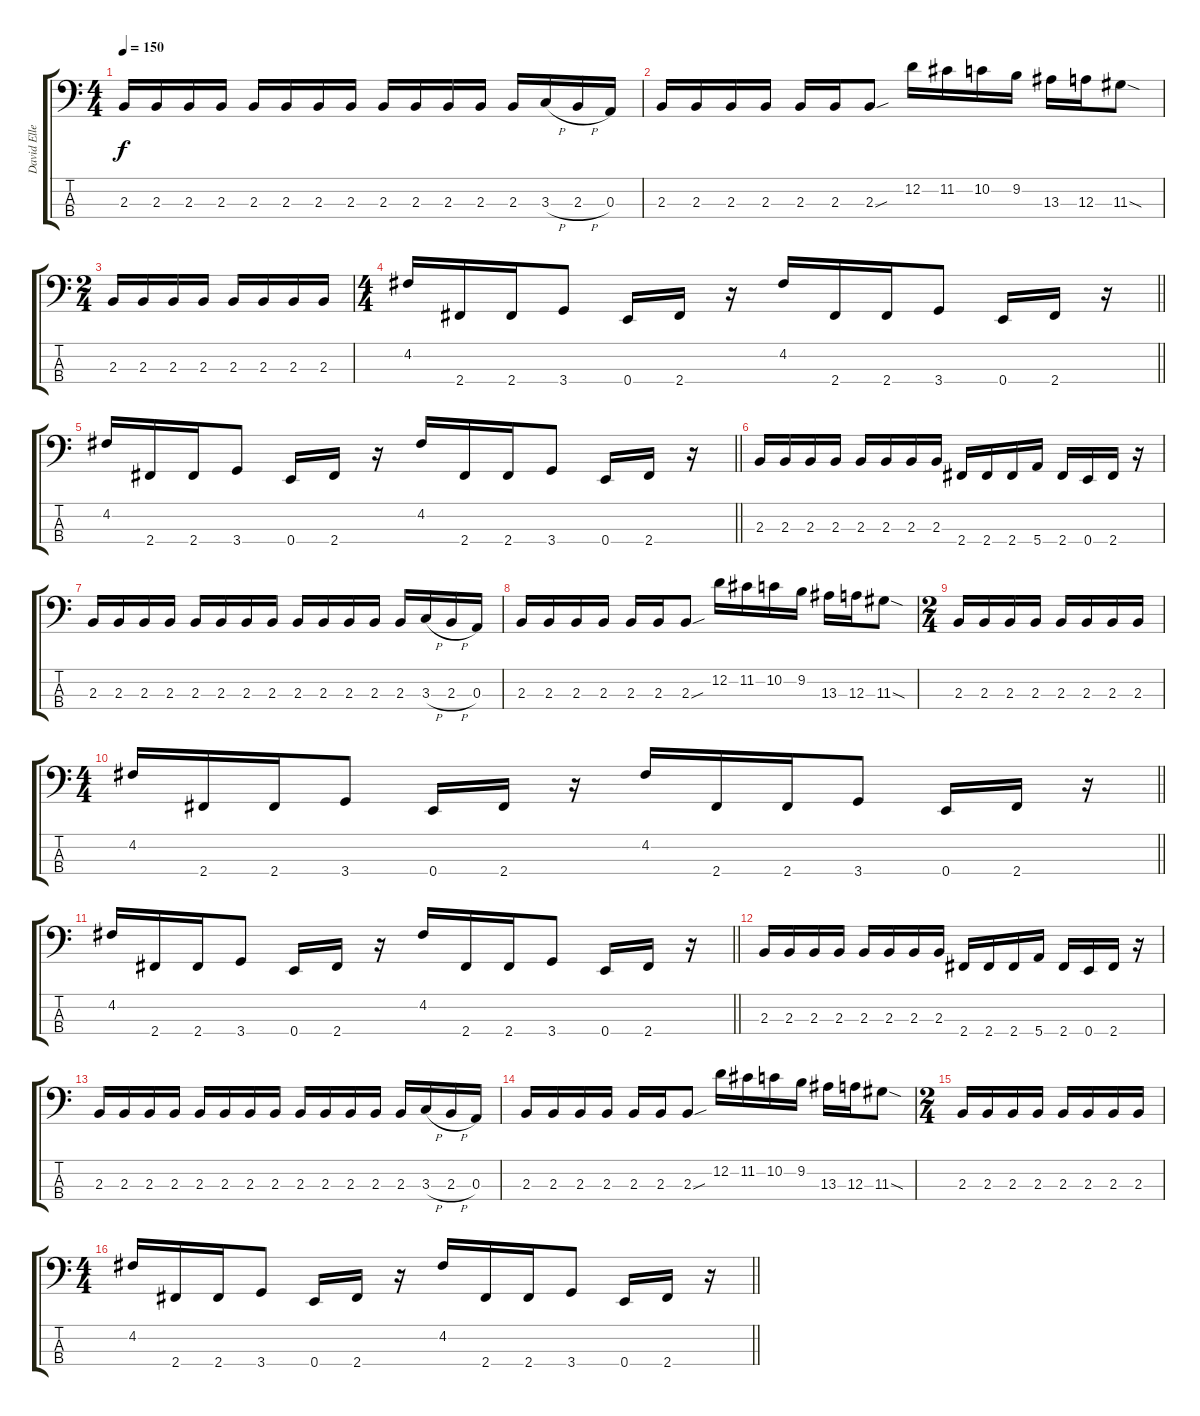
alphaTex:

\track ("David Ellefson" "David Elle") {solo instrument electricbassfinger}
\staff {score tabs}
\tuning (G2 D2 A1 E1) {hide}
\ts (4 4)
\tempo 150
\clef f4
\ks c
2.3.16{dy f} 2.3.16 2.3.16 2.3.16 2.3.16 2.3.16 2.3.16 2.3.16 2.3.16 2.3.16 2.3.16 2.3.16 2.3.16 3.3{h}.16 2.3{h}.16 0.3.16 |
2.3.16 2.3.16 2.3.16 2.3.16 2.3.16 2.3.16 2.3{sou}.8 12.2.16 11.2.16 10.2.16 9.2.16 13.3.16 12.3.16 11.3{sod}.8 |
\ts (2 4)
2.3.16 2.3.16 2.3.16 2.3.16 2.3.16 2.3.16 2.3.16 2.3.16 |
\ts (4 4)
\barLineRight lightlight
4.2.16 2.4.16 2.4.16 3.4.8 0.4.16 2.4.16 r.16 4.2.16 2.4.16 2.4.16 3.4.8 0.4.16 2.4.16 r.16 |
\barLineRight lightlight
4.2.16 2.4.16 2.4.16 3.4.8 0.4.16 2.4.16 r.16 4.2.16 2.4.16 2.4.16 3.4.8 0.4.16 2.4.16 r.16 |
\section ("" "")
2.3.16 2.3.16 2.3.16 2.3.16 2.3.16 2.3.16 2.3.16 2.3.16 2.4.16 2.4.16 2.4.16 5.4.16 2.4.16 0.4.16 2.4.16 r.16 |
2.3.16 2.3.16 2.3.16 2.3.16 2.3.16 2.3.16 2.3.16 2.3.16 2.3.16 2.3.16 2.3.16 2.3.16 2.3.16 3.3{h}.16 2.3{h}.16 0.3.16 |
2.3.16 2.3.16 2.3.16 2.3.16 2.3.16 2.3.16 2.3{sou}.8 12.2.16 11.2.16 10.2.16 9.2.16 13.3.16 12.3.16 11.3{sod}.8 |
\ts (2 4)
2.3.16 2.3.16 2.3.16 2.3.16 2.3.16 2.3.16 2.3.16 2.3.16 |
\ts (4 4)
\barLineRight lightlight
4.2.16 2.4.16 2.4.16 3.4.8 0.4.16 2.4.16 r.16 4.2.16 2.4.16 2.4.16 3.4.8 0.4.16 2.4.16 r.16 |
\barLineRight lightlight
4.2.16 2.4.16 2.4.16 3.4.8 0.4.16 2.4.16 r.16 4.2.16 2.4.16 2.4.16 3.4.8 0.4.16 2.4.16 r.16 |
\section ("" "")
2.3.16 2.3.16 2.3.16 2.3.16 2.3.16 2.3.16 2.3.16 2.3.16 2.4.16 2.4.16 2.4.16 5.4.16 2.4.16 0.4.16 2.4.16 r.16 |
2.3.16 2.3.16 2.3.16 2.3.16 2.3.16 2.3.16 2.3.16 2.3.16 2.3.16 2.3.16 2.3.16 2.3.16 2.3.16 3.3{h}.16 2.3{h}.16 0.3.16 |
2.3.16 2.3.16 2.3.16 2.3.16 2.3.16 2.3.16 2.3{sou}.8 12.2.16 11.2.16 10.2.16 9.2.16 13.3.16 12.3.16 11.3{sod}.8 |
\ts (2 4)
2.3.16 2.3.16 2.3.16 2.3.16 2.3.16 2.3.16 2.3.16 2.3.16 |
\ts (4 4)
\barLineRight lightlight
4.2.16 2.4.16 2.4.16 3.4.8 0.4.16 2.4.16 r.16 4.2.16 2.4.16 2.4.16 3.4.8 0.4.16 2.4.16 r.16
